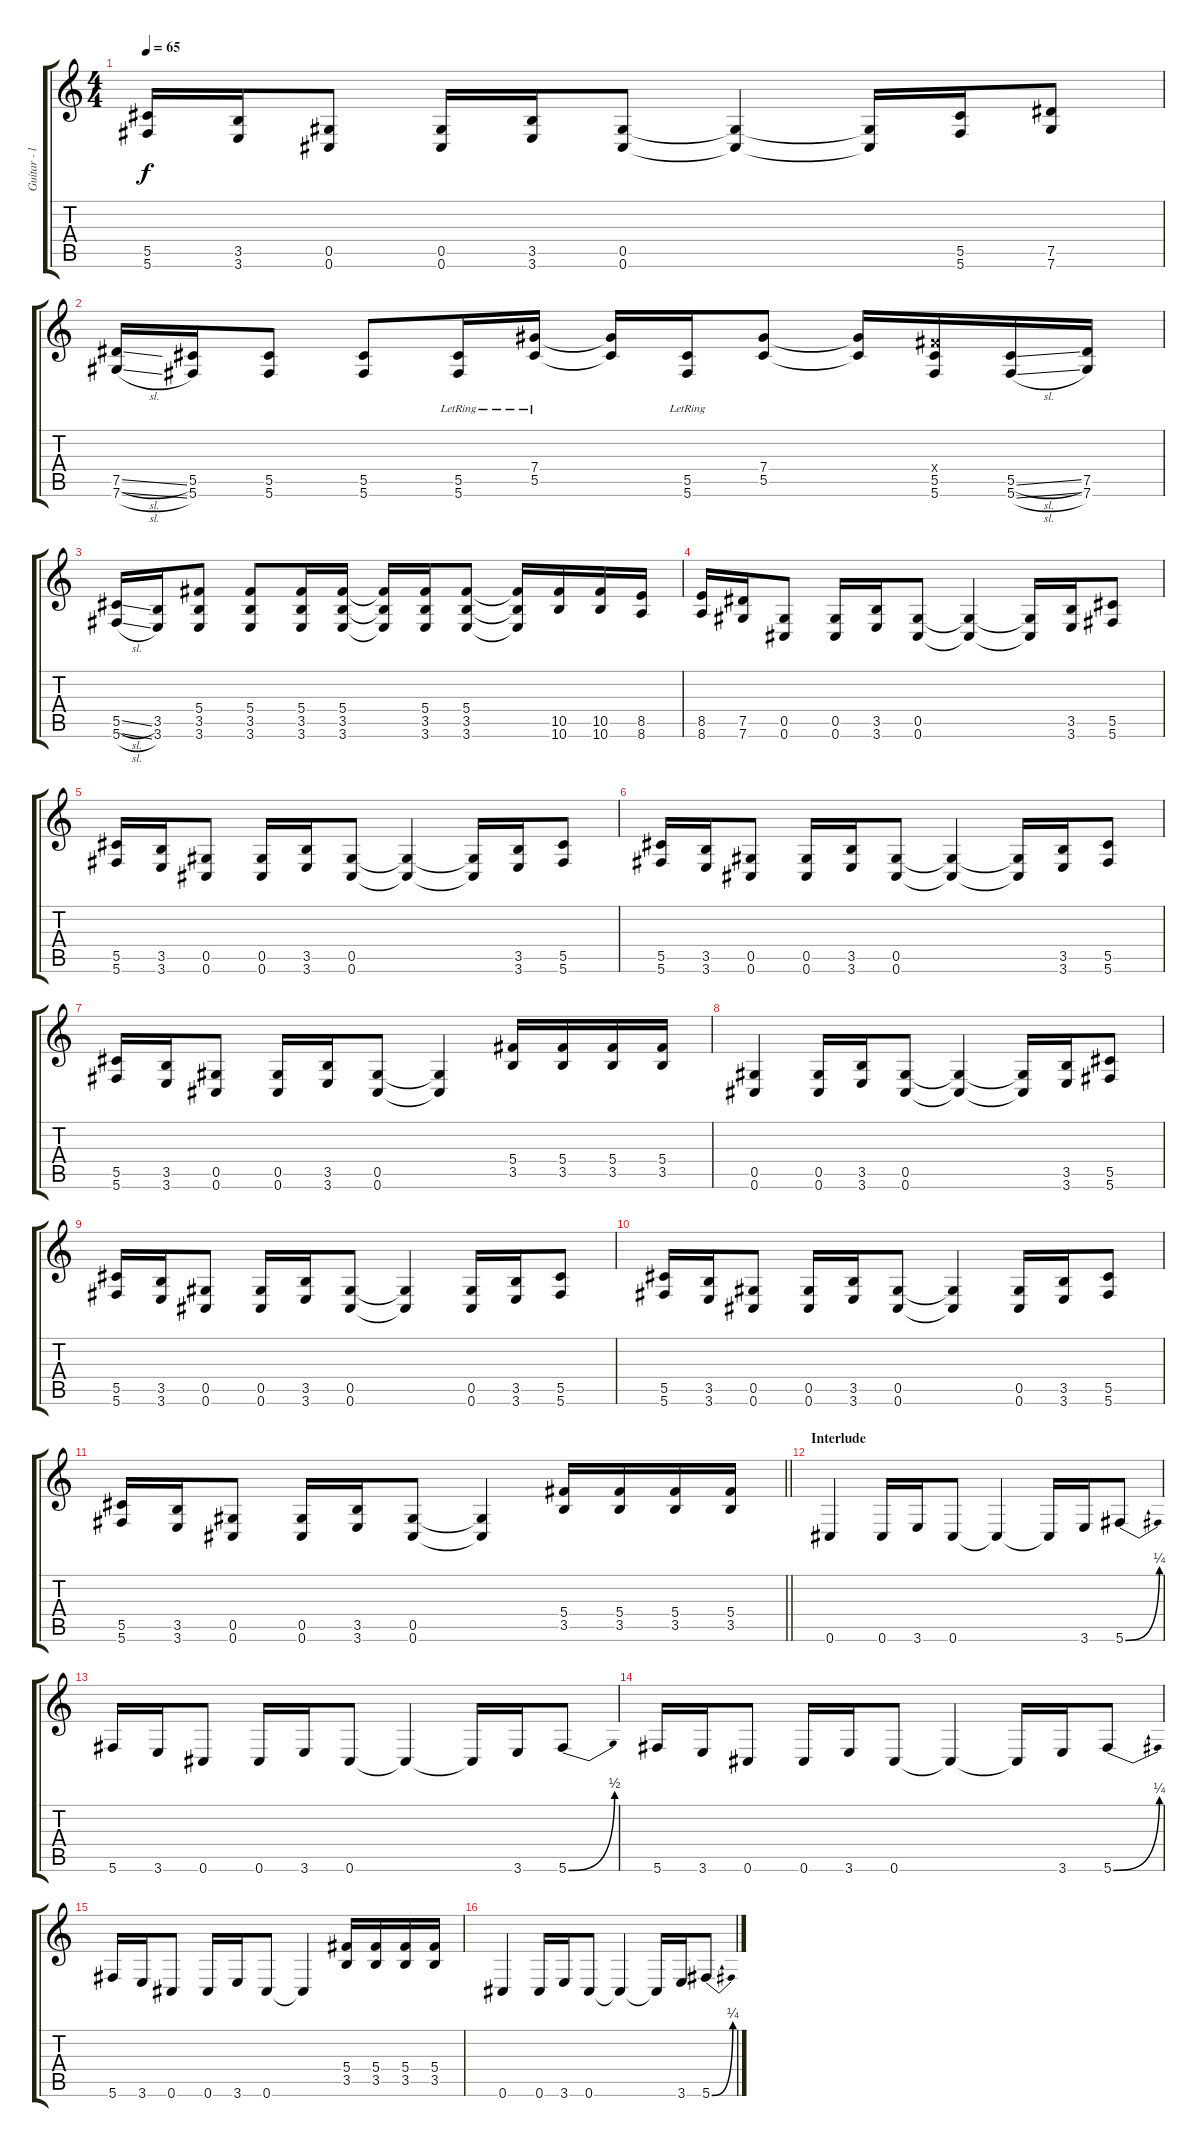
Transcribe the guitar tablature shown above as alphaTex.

\track ("Guitar - left" "Guitar - l") {instrument distortionguitar}
\staff {score tabs}
\tuning (Eb4 Bb3 Gb3 Db3 Ab2 Db2) {hide}
\ts (4 4)
\tempo 65
\clef g2
\ks c
(5.5 5.6).16{dy f} (3.5 3.6).16 (0.5 0.6).8 (0.5 0.6).16 (3.5 3.6).16 (0.5 0.6).8 (0.5{t} 0.6{t}).4 (0.5{t} 0.6{t}).16 (5.5 5.6).16 (7.5 7.6).8 |
(7.5{sl} 7.6{sl}).16 (5.5 5.6).16 (5.5 5.6).8 (5.5 5.6).8 (5.5{lr} 5.6{lr}).16 (7.4{lr} 5.5{lr}).16 (7.4{t} 5.5{t}).16 (5.5{lr} 5.6{lr}).16 (7.4 5.5).8 (7.4{t} 5.5{t}).16 (5.4{x} 5.5 5.6).16 (5.5{sl} 5.6{sl}).16 (7.5 7.6).16 |
(5.5{sl} 5.6{sl}).16 (3.5 3.6).16 (5.4 3.5 3.6).8 (5.4 3.5 3.6).8 (5.4 3.5 3.6).16 (5.4 3.5 3.6).16 (5.4{t} 3.5{t} 3.6{t}).16 (5.4 3.5 3.6).16 (5.4 3.5 3.6).8 (5.4{t} 3.5{t} 3.6{t}).16 (10.5 10.6).16 (10.5 10.6).16 (8.5 8.6).16 |
(8.5 8.6).16 (7.5 7.6).16 (0.5 0.6).8 (0.5 0.6).16 (3.5 3.6).16 (0.5 0.6).8 (0.5{t} 0.6{t}).4 (0.5{t} 0.6{t}).16 (3.5 3.6).16 (5.5 5.6).8 |
(5.5 5.6).16 (3.5 3.6).16 (0.5 0.6).8 (0.5 0.6).16 (3.5 3.6).16 (0.5 0.6).8 (0.5{t} 0.6{t}).4 (0.5{t} 0.6{t}).16 (3.5 3.6).16 (5.5 5.6).8 |
(5.5 5.6).16 (3.5 3.6).16 (0.5 0.6).8 (0.5 0.6).16 (3.5 3.6).16 (0.5 0.6).8 (0.5{t} 0.6{t}).4 (0.5{t} 0.6{t}).16 (3.5 3.6).16 (5.5 5.6).8 |
(5.5 5.6).16 (3.5 3.6).16 (0.5 0.6).8 (0.5 0.6).16 (3.5 3.6).16 (0.5 0.6).8 (0.5{t} 0.6{t}).4 (5.4 3.5).16 (5.4 3.5).16 (5.4 3.5).16 (5.4 3.5).16 |
(0.5 0.6).4 (0.5 0.6).16 (3.5 3.6).16 (0.5 0.6).8 (0.5{t} 0.6{t}).4 (0.5{t} 0.6{t}).16 (3.5 3.6).16 (5.5 5.6).8 |
(5.5 5.6).16 (3.5 3.6).16 (0.5 0.6).8 (0.5 0.6).16 (3.5 3.6).16 (0.5 0.6).8 (0.5{t} 0.6{t}).4 (0.5 0.6).16 (3.5 3.6).16 (5.5 5.6).8 |
(5.5 5.6).16 (3.5 3.6).16 (0.5 0.6).8 (0.5 0.6).16 (3.5 3.6).16 (0.5 0.6).8 (0.5{t} 0.6{t}).4 (0.5 0.6).16 (3.5 3.6).16 (5.5 5.6).8 |
\barLineRight lightlight
(5.5 5.6).16 (3.5 3.6).16 (0.5 0.6).8 (0.5 0.6).16 (3.5 3.6).16 (0.5 0.6).8 (0.5{t} 0.6{t}).4 (5.4 3.5).16 (5.4 3.5).16 (5.4 3.5).16 (5.4 3.5).16 |
\section ("" "Interlude")
0.6.4 0.6.16 3.6.16 0.6.8 0.6{t}.4 0.6{t}.16 3.6.16 5.6{be (bend 0 0 60 1)}.8 |
5.6.16 3.6.16 0.6.8 0.6.16 3.6.16 0.6.8 0.6{t}.4 0.6{t}.16 3.6.16 5.6{be (bend 0 0 60 2)}.8 |
5.6.16 3.6.16 0.6.8 0.6.16 3.6.16 0.6.8 0.6{t}.4 0.6{t}.16 3.6.16 5.6{be (bend 0 0 60 1)}.8 |
5.6.16 3.6.16 0.6.8 0.6.16 3.6.16 0.6.8 0.6{t}.4 (5.4 3.5).16 (5.4 3.5).16 (5.4 3.5).16 (5.4 3.5).16 |
0.6.4 0.6.16 3.6.16 0.6.8 0.6{t}.4 0.6{t}.16 3.6.16 5.6{be (bend 0 0 60 1)}.8
